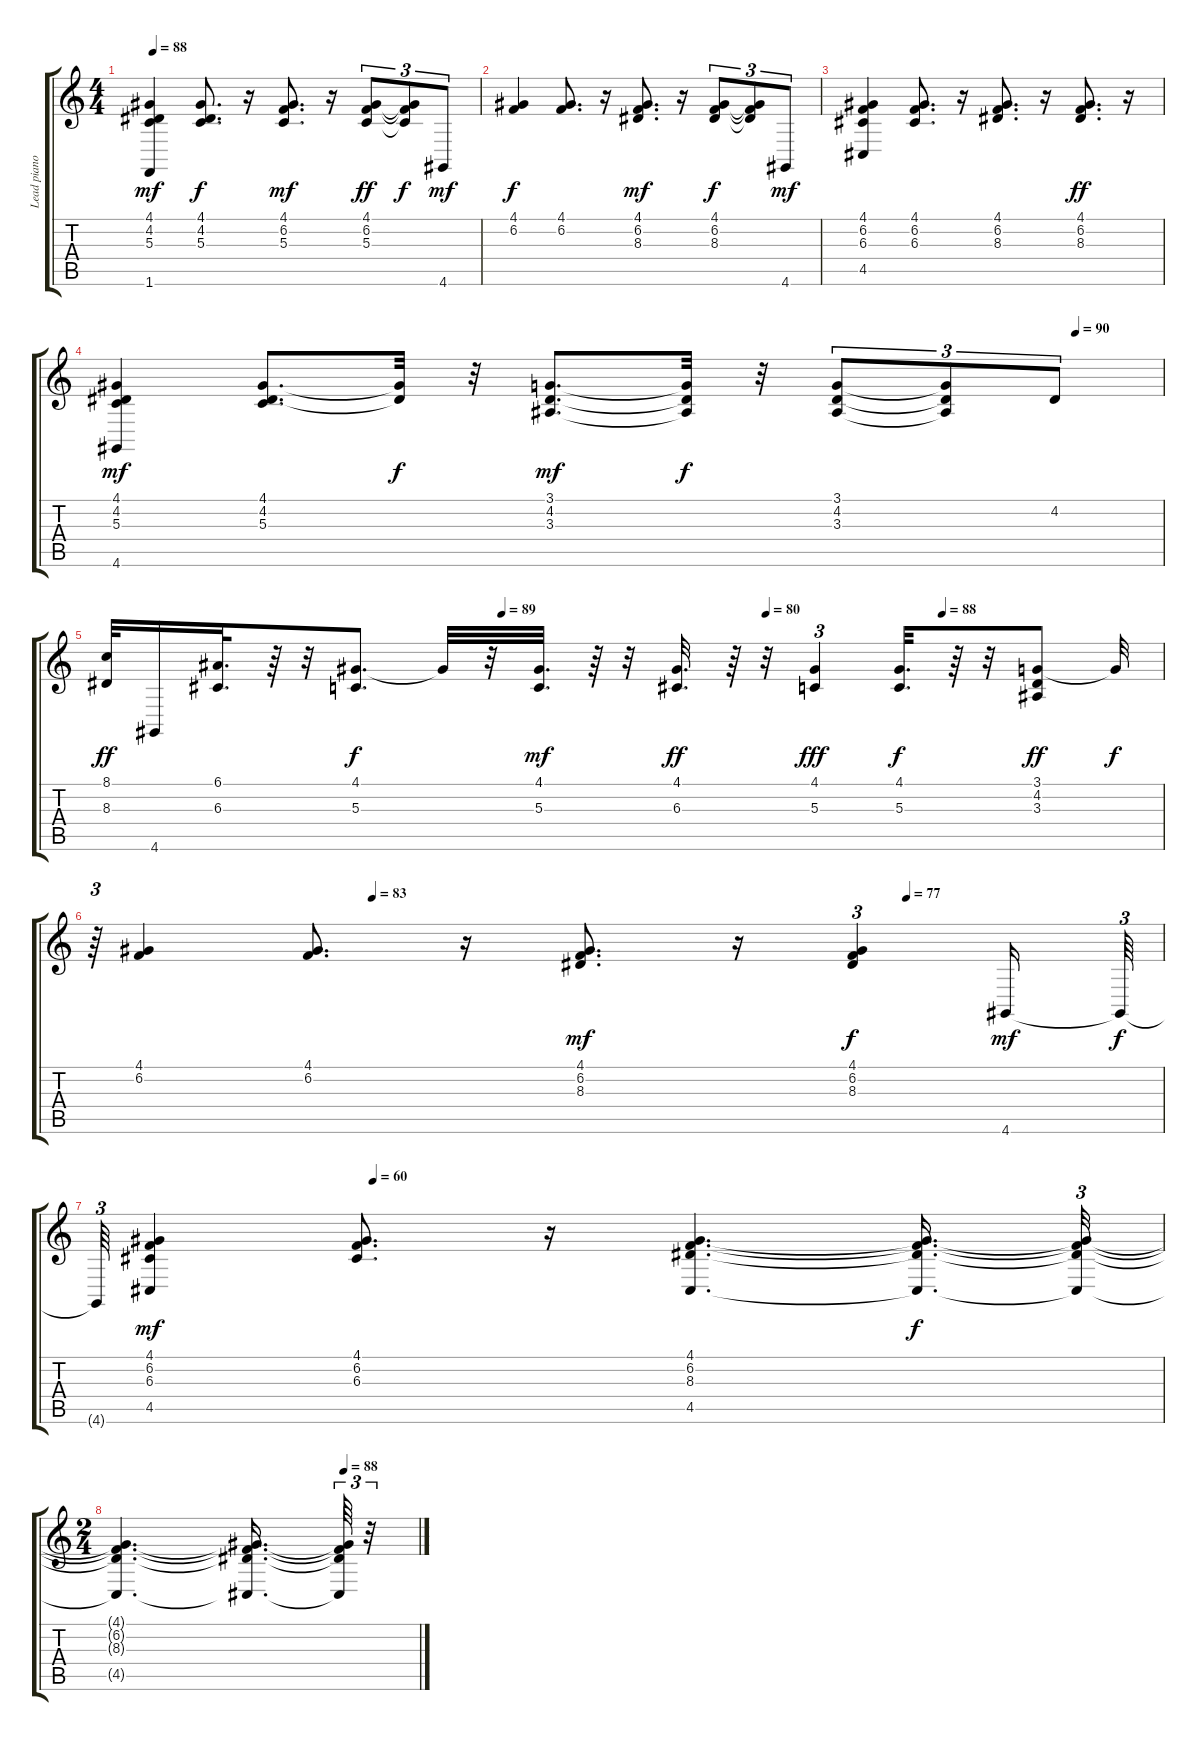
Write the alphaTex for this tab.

\track ("Lead piano" "Lead piano") {instrument acousticgrandpiano}
\staff {score tabs}
\tuning (E4 B3 G3 D3 A2 E2) {hide}
\ts (4 4)
\tempo 88
\clef g2
\ks c
(4.1 4.2 5.3 1.6).4{dy mf} (4.1 4.2 5.3).8{d dy f} r.16 (4.1 6.2 5.3).8{d dy mf} r.16 (4.1 6.2 5.3).8{tu (3 2) dy ff} (4.1{t} 6.2{t} 5.3{t}).8{tu (3 2) dy f} 4.6.8{tu (3 2) dy mf} |
(4.1 6.2).4{dy f} (4.1 6.2).8{d} r.16 (4.1 6.2 8.3).8{d dy mf} r.16 (4.1 6.2 8.3).8{tu (3 2) dy f} (4.1{t} 6.2{t} 8.3{t}).8{tu (3 2)} 4.6.8{tu (3 2) dy mf} |
(4.1 6.2 6.3 4.5).4 (4.1 6.2 6.3).8{d} r.16 (4.1 6.2 8.3).8{d} r.16 (4.1 6.2 8.3).8{d dy ff} r.16 |
\tempo (90 0.9166666666666666)
(4.1 4.2 5.3 4.6).4{dy mf} (4.1 4.2 5.3).8{d} (4.1{t} 4.2{t}).32{dy f} r.32 (3.1 4.2 3.3).8{d dy mf} (3.1{t} 4.2{t} 3.3{t}).32{dy f} r.32 (3.1 4.2 3.3).8{tu (3 2)} (3.1{t} 4.2{t} 3.3{t}).8{tu (3 2)} 4.2.8{tu (3 2)} |
\tempo (89 0.375)
\tempo (80 0.625)
\tempo (88 0.7916666666666666)
(8.1 8.3).32{dy ff} 4.6.16 (6.1 6.3).32{d} r.64 r.32 (4.1 5.3).8{d dy f} 4.1{t}.32 r.32 (4.1 5.3).32{d dy mf} r.64 r.32 (4.1 6.3).32{d dy ff} r.64 r.32 (4.1 5.3).4{tu (3 2) dy fff} (4.1 5.3).32{d dy f} r.64 r.32 (3.1 4.2 3.3).8{dy ff} 3.1{t}.32{dy f} |
\tempo (83 0.2604166666666667)
\tempo (77 0.7604166666666666)
r.64{tu (3 2)} (4.1 6.2).4 (4.1 6.2).8{d} r.16 (4.1 6.2 8.3).8{d dy mf} r.16 (4.1 6.2 8.3).4{tu (3 2) dy f} 4.6.16{dy mf} 4.6{t}.64{tu (3 2) dy f} |
\tempo (60 0.2604166666666667)
4.6{t}.64{tu (3 2)} (4.1 6.2 6.3 4.5).4{dy mf} (4.1 6.2 6.3).8{d} r.16 (4.1 6.2 8.3 4.5).4{d} (4.1{t} 6.2{t} 8.3{t} 4.5{t}).16{d dy f} (4.1{t} 6.2{t} 8.3{t} 4.5{t}).32{tu (3 2)} |
\ts (2 4)
\tempo (88 0.75)
(4.1{t} 6.2{t} 8.3{t} 4.5{t}).4{d} (4.1{t} 6.2{t} 8.3{t} 4.5{t}).16{d} (4.1{t} 6.2{t} 8.3{t} 4.5{t}).64{tu (3 2)} r.32{tu (3 2)}
